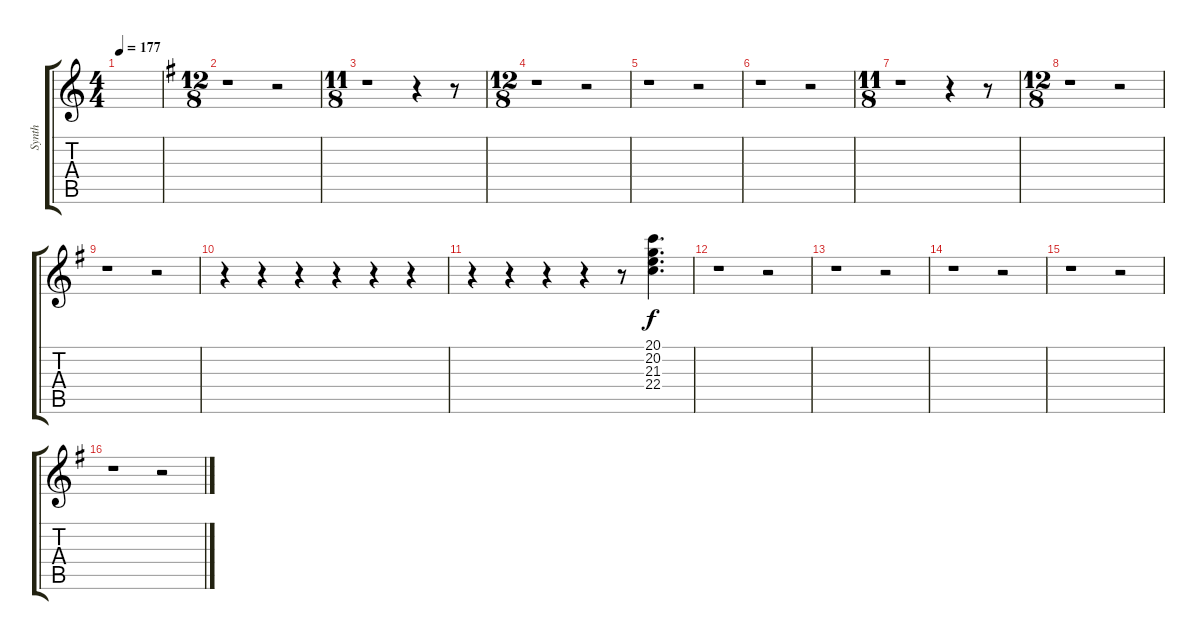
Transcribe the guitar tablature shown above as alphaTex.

\track ("Synth" "Synth") {instrument orchestrahit}
\staff {score tabs}
\tuning (E4 B3 G3 D3 A2 E2) {hide}
\ts (4 4)
\tempo 177
\clef g2
\ks c
|
\ts (12 8)
\ks g
r.1 r.2 |
\ts (11 8)
r.1 r.4 r.8 |
\ts (12 8)
r.1 r.2 |
r.1 r.2 |
r.1 r.2 |
\ts (11 8)
r.1 r.4 r.8 |
\ts (12 8)
r.1 r.2 |
r.1 r.2 |
r.4 r.4 r.4 r.4 r.4 r.4 |
r.4 r.4 r.4 r.4 r.8 (20.1 20.2 21.3 22.4).4{d} |
r.1 r.2 |
r.1 r.2 |
r.1 r.2 |
r.1 r.2 |
r.1 r.2
